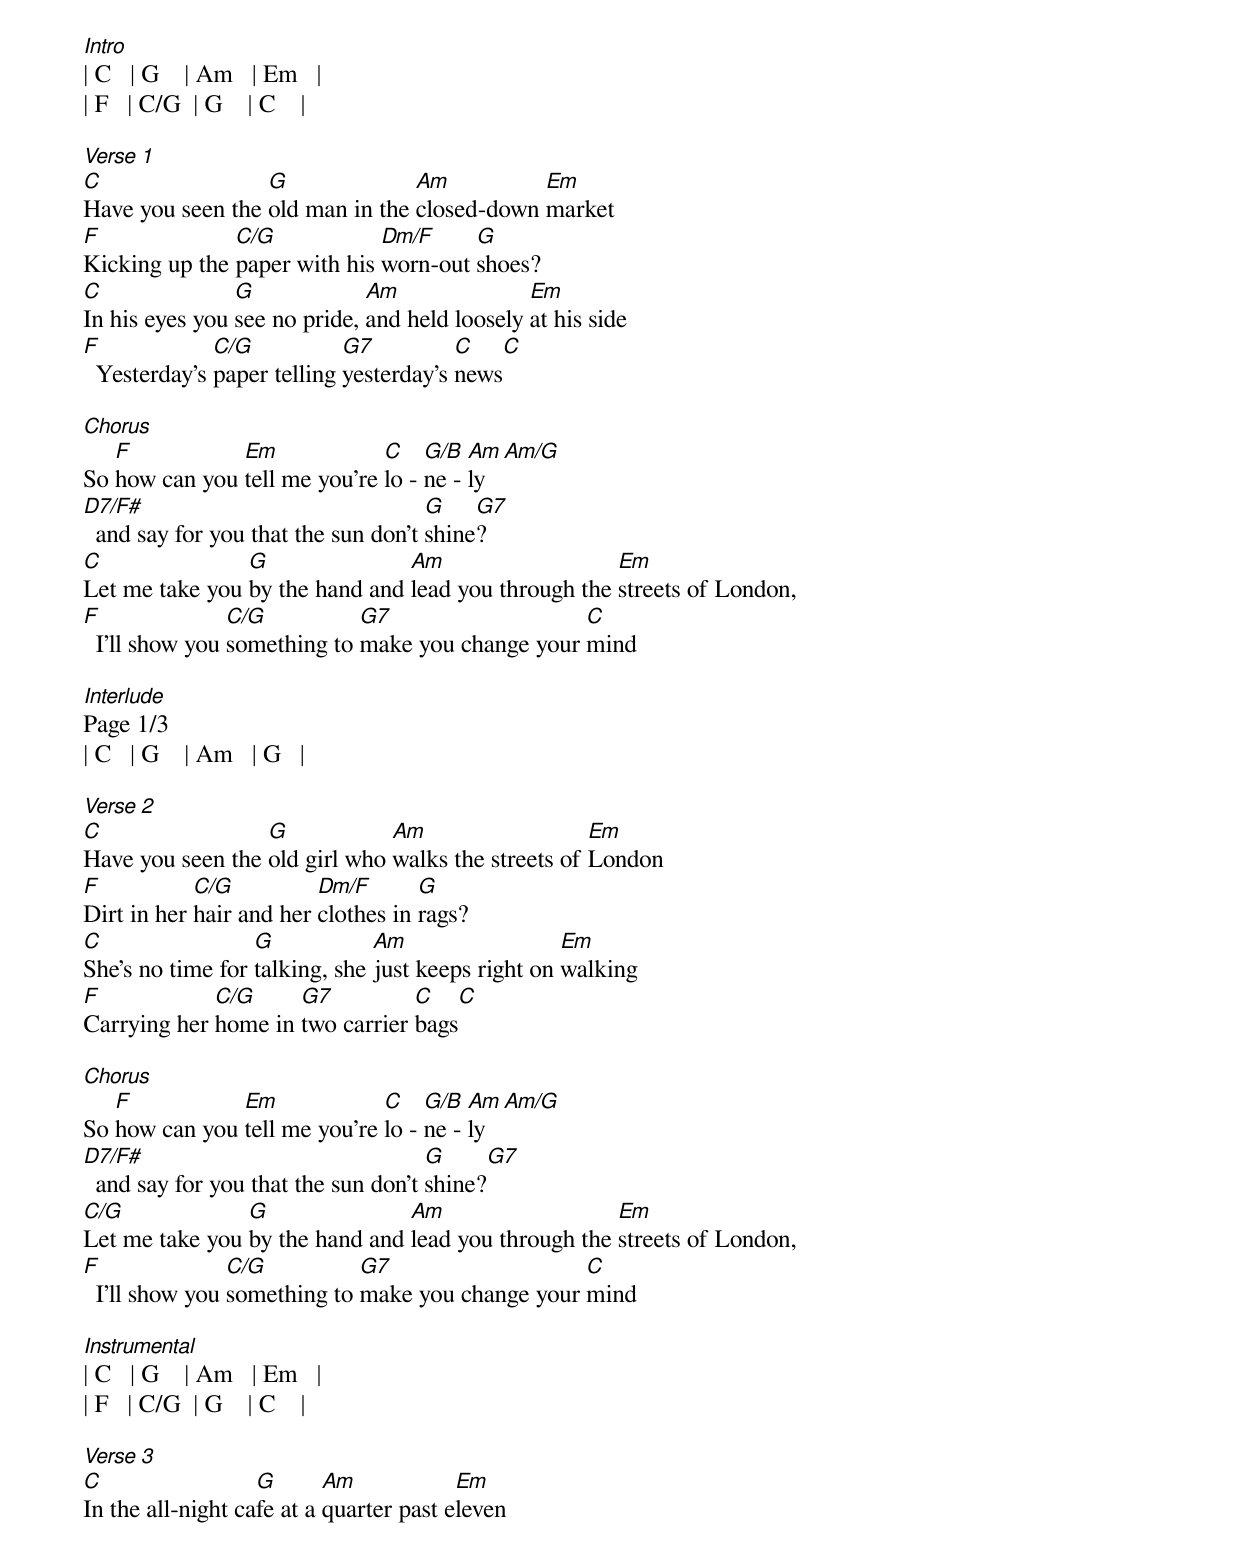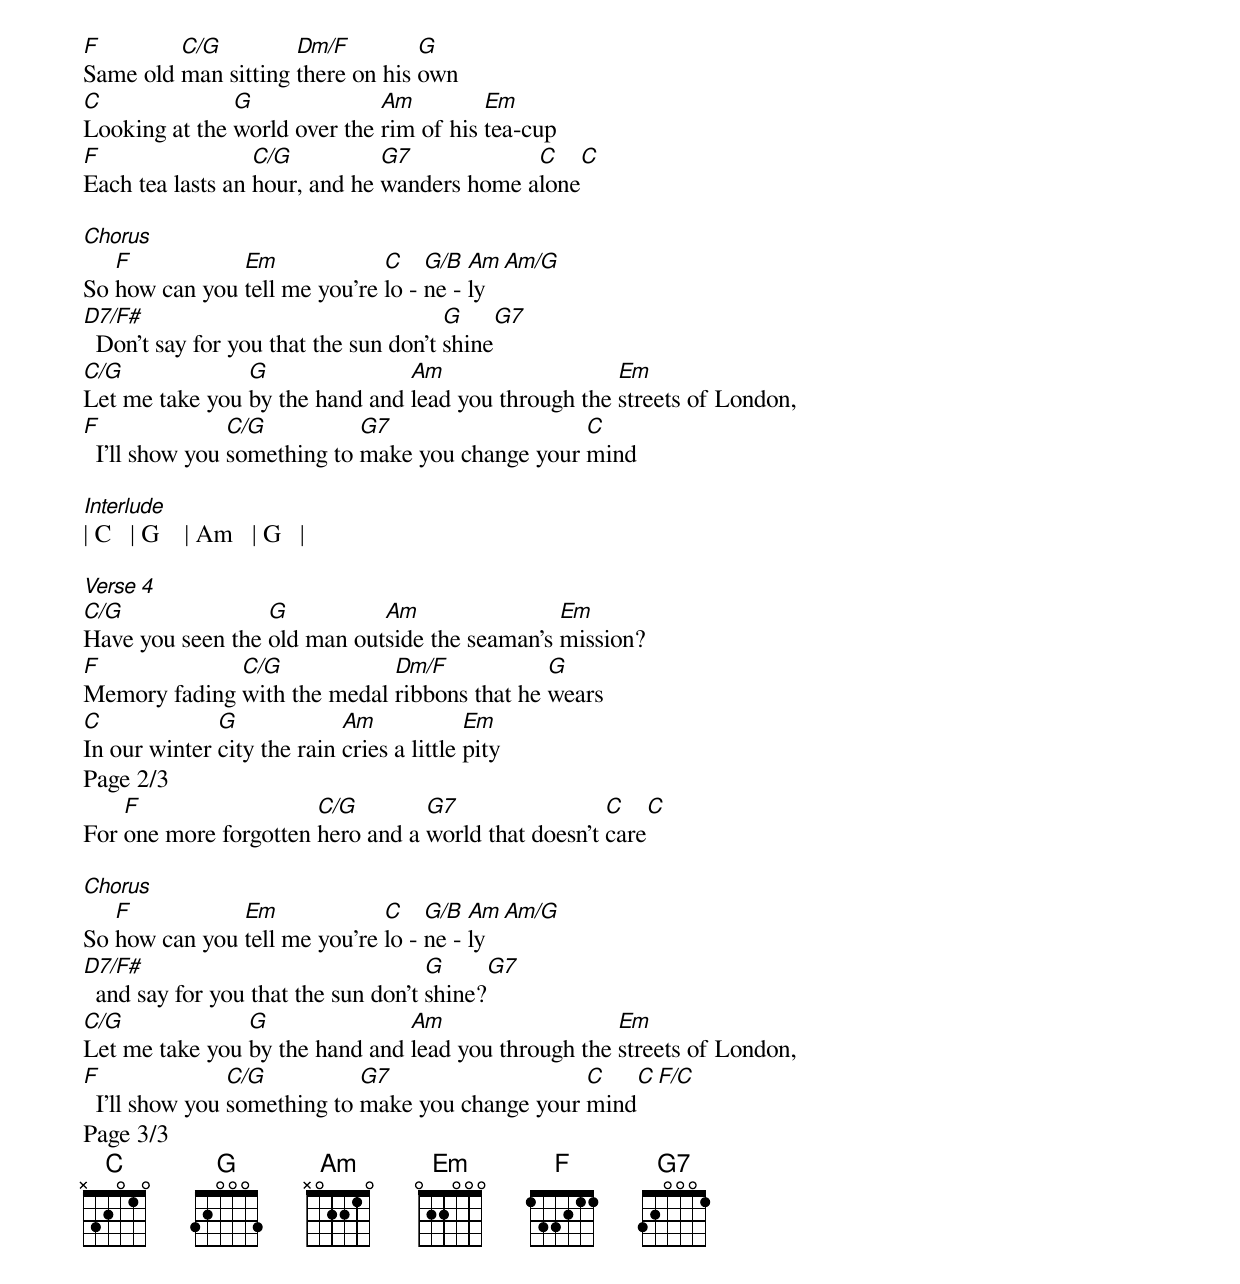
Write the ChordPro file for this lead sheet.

[Intro]
| C   | G    | Am   | Em   |
| F   | C/G  | G    | C    |

[Verse 1]
[C]Have you seen the [G]old man in the [Am]closed-down [Em]market
[F]Kicking up the [C/G]paper with his [Dm/F]worn-out [G]shoes?
[C]In his eyes you [G]see no pride, [Am]and held loosely [Em]at his side
[F]  Yesterday's [C/G]paper telling [G7]yesterday's [C]news[C]

[Chorus]
So [F]how can you [Em]tell me you're [C]lo - [G/B]ne - [Am]ly[Am/G]
[D7/F#]  and say for you that the sun don't [G]shine[G7]?
[C]Let me take you [G]by the hand and [Am]lead you through the [Em]streets of London,
[F]  I'll show you [C/G]something to [G7]make you change your [C]mind

[Interlude]
Page 1/3
| C   | G    | Am   | G   |

[Verse 2]
[C]Have you seen the [G]old girl who [Am]walks the streets of [Em]London
[F]Dirt in her [C/G]hair and her [Dm/F]clothes in [G]rags?
[C]She's no time for [G]talking, she [Am]just keeps right on [Em]walking
[F]Carrying her [C/G]home in [G7]two carrier [C]bags[C]

[Chorus]
So [F]how can you [Em]tell me you're [C]lo - [G/B]ne - [Am]ly[Am/G]
[D7/F#]  and say for you that the sun don't [G]shine?[G7]
[C/G]Let me take you [G]by the hand and [Am]lead you through the [Em]streets of London,
[F]  I'll show you [C/G]something to [G7]make you change your [C]mind

[Instrumental]
| C   | G    | Am   | Em   |
| F   | C/G  | G    | C    |

[Verse 3]
[C]In the all-night ca[G]fe at a [Am]quarter past e[Em]leven
[F]Same old [C/G]man sitting [Dm/F]there on his [G]own
[C]Looking at the [G]world over the [Am]rim of his [Em]tea-cup
[F]Each tea lasts an [C/G]hour, and he [G7]wanders home a[C]lone[C]

[Chorus]
So [F]how can you [Em]tell me you're [C]lo - [G/B]ne - [Am]ly[Am/G]
[D7/F#]  Don't say for you that the sun don't [G]shine[G7]
[C/G]Let me take you [G]by the hand and [Am]lead you through the [Em]streets of London,
[F]  I'll show you [C/G]something to [G7]make you change your [C]mind

[Interlude]
| C   | G    | Am   | G   |

[Verse 4]
[C/G]Have you seen the [G]old man out[Am]side the seaman's [Em]mission?
[F]Memory fading [C/G]with the medal [Dm/F]ribbons that he [G]wears
[C]In our winter [G]city the rain [Am]cries a little [Em]pity
Page 2/3
For [F]one more forgotten [C/G]hero and a [G7]world that doesn't [C]care[C]

[Chorus]
So [F]how can you [Em]tell me you're [C]lo - [G/B]ne - [Am]ly[Am/G]
[D7/F#]  and say for you that the sun don't [G]shine?[G7]
[C/G]Let me take you [G]by the hand and [Am]lead you through the [Em]streets of London,
[F]  I'll show you [C/G]something to [G7]make you change your [C]mind[C][F/C]
Page 3/3
